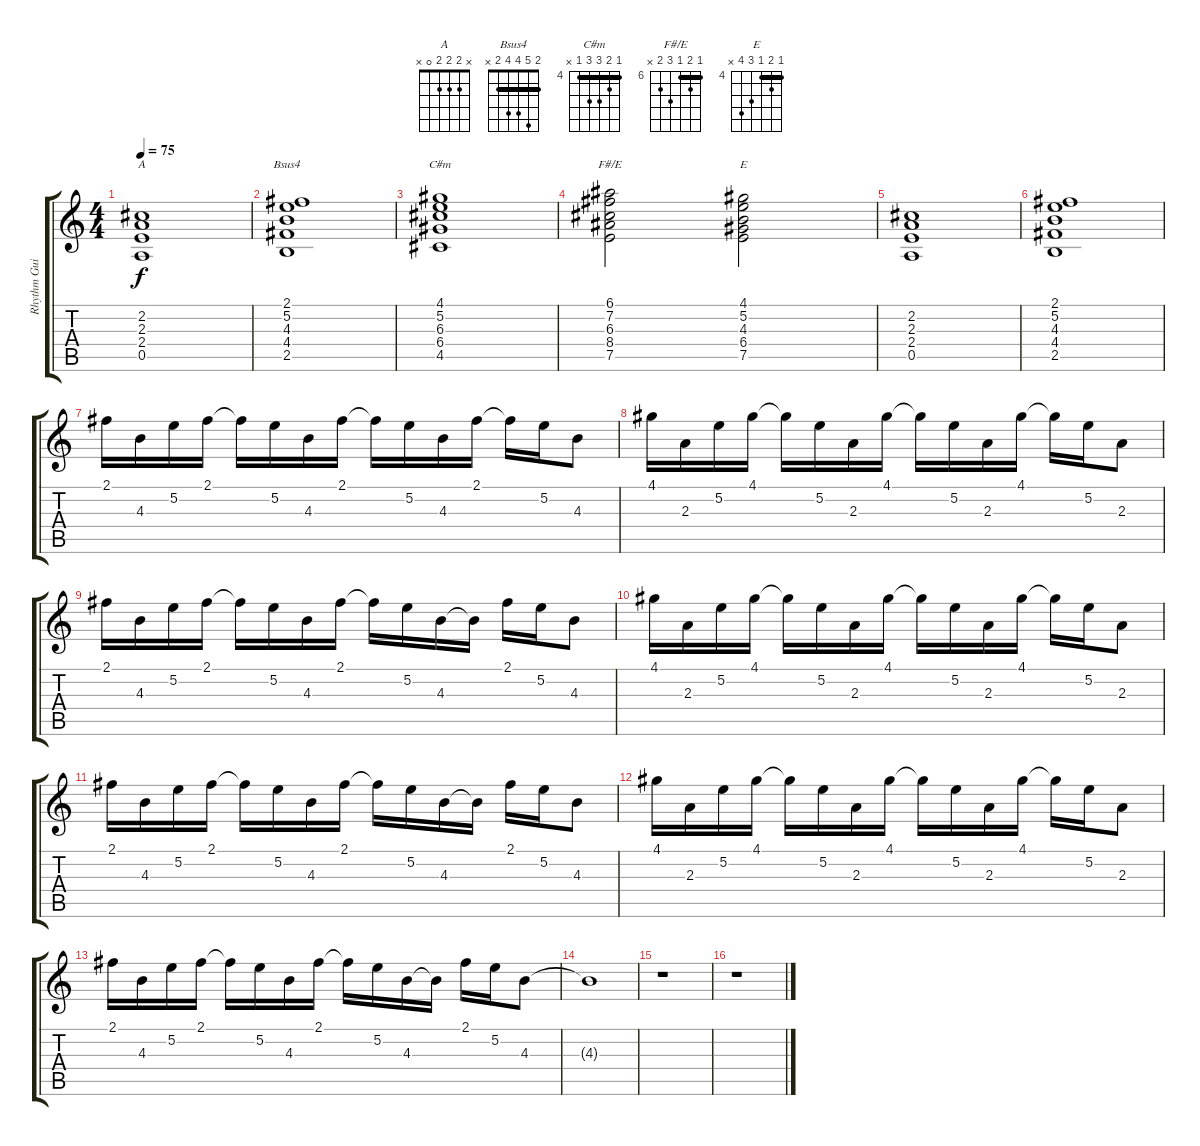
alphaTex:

\track ("Rhythm Guitar" "Rhythm Gui") {instrument distortionguitar}
\staff {score tabs}
\tuning (E4 B3 G3 D3 A2 E2) {hide}
\chord ("A" x 2 2 2 0 x)
\chord ("Bsus4" 2 5 4 4 2 x) {barre 2}
\chord ("C#m" 4 5 6 6 4 x) {firstfret 4 barre 4}
\chord ("F#/E" 6 7 6 8 7 x) {firstfret 6 barre 6}
\chord ("E" 4 5 4 6 7 x) {firstfret 4 barre 4}
\ts (4 4)
\tempo 75
\clef g2
\ks c
(2.2 2.3 2.4 0.5).1{ch "A" dy f} |
(2.1 5.2 4.3 4.4 2.5).1{ch "Bsus4"} |
(4.1 5.2 6.3 6.4 4.5).1{ch "C#m"} |
(6.1 7.2 6.3 8.4 7.5).2{ch "F#/E"} (4.1 5.2 4.3 6.4 7.5).2{ch "E"} |
(2.2 2.3 2.4 0.5).1 |
(2.1 5.2 4.3 4.4 2.5).1 |
2.1.16 4.3.16 5.2.16 2.1.16 2.1{t}.16 5.2.16 4.3.16 2.1.16 2.1{t}.16 5.2.16 4.3.16 2.1.16 2.1{t}.16 5.2.16 4.3.8 |
4.1.16 2.3.16 5.2.16 4.1.16 4.1{t}.16 5.2.16 2.3.16 4.1.16 4.1{t}.16 5.2.16 2.3.16 4.1.16 4.1{t}.16 5.2.16 2.3.8 |
2.1.16 4.3.16 5.2.16 2.1.16 2.1{t}.16 5.2.16 4.3.16 2.1.16 2.1{t}.16 5.2.16 4.3.16 4.3{t}.16 2.1.16 5.2.16 4.3.8 |
4.1.16 2.3.16 5.2.16 4.1.16 4.1{t}.16 5.2.16 2.3.16 4.1.16 4.1{t}.16 5.2.16 2.3.16 4.1.16 4.1{t}.16 5.2.16 2.3.8 |
2.1.16 4.3.16 5.2.16 2.1.16 2.1{t}.16 5.2.16 4.3.16 2.1.16 2.1{t}.16 5.2.16 4.3.16 4.3{t}.16 2.1.16 5.2.16 4.3.8 |
4.1.16 2.3.16 5.2.16 4.1.16 4.1{t}.16 5.2.16 2.3.16 4.1.16 4.1{t}.16 5.2.16 2.3.16 4.1.16 4.1{t}.16 5.2.16 2.3.8 |
2.1.16 4.3.16 5.2.16 2.1.16 2.1{t}.16 5.2.16 4.3.16 2.1.16 2.1{t}.16 5.2.16 4.3.16 4.3{t}.16 2.1.16 5.2.16 4.3.8 |
4.3{t}.1 |
r.1 |
r.1
